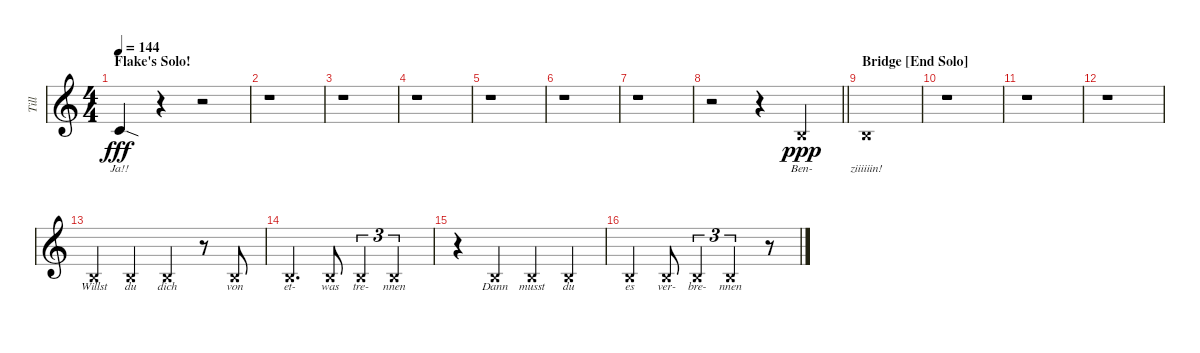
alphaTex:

\track ("Till" "Till") {instrument lead2sawtooth}
\staff {score}
\tuning (E4 B3 G3 D3 A2 E2) {hide}
\ts (4 4)
\section ("" "Flake's Solo!")
\tempo 144
\clef g2
\ks c
1.2{sod}.4{lyrics (0 "Ja!!") lyrics (1 "") lyrics (2 "") lyrics (3 "") lyrics (4 "") dy fff} r.4 r.2 |
r.1 |
r.1 |
r.1 |
r.1 |
r.1 |
r.1 |
\barLineRight lightlight
r.2 r.4 0.2{x}.4{lyrics (0 "Ben-") lyrics (1 "") lyrics (2 "") lyrics (3 "") lyrics (4 "") dy ppp} |
\section ("" "Bridge [End Solo]")
0.2{x}.1{lyrics (0 "ziiiiiin!") lyrics (1 "") lyrics (2 "") lyrics (3 "") lyrics (4 "")} |
r.1 |
r.1 |
r.1 |
0.2{x}.4{lyrics (0 "Willst") lyrics (1 "") lyrics (2 "") lyrics (3 "") lyrics (4 "")} 0.2{x}.4{lyrics (0 "du") lyrics (1 "") lyrics (2 "") lyrics (3 "") lyrics (4 "")} 0.2{x}.4{lyrics (0 "dich") lyrics (1 "") lyrics (2 "") lyrics (3 "") lyrics (4 "")} r.8 0.2{x}.8{lyrics (0 "von") lyrics (1 "") lyrics (2 "") lyrics (3 "") lyrics (4 "")} |
0.2{x}.4{d lyrics (0 "et-") lyrics (1 "") lyrics (2 "") lyrics (3 "") lyrics (4 "")} 0.2{x}.8{lyrics (0 "was") lyrics (1 "") lyrics (2 "") lyrics (3 "") lyrics (4 "")} 0.2{x}.4{tu (3 2) lyrics (0 "tre-") lyrics (1 "") lyrics (2 "") lyrics (3 "") lyrics (4 "")} 0.2{x}.2{tu (3 2) lyrics (0 "nnen") lyrics (1 "") lyrics (2 "") lyrics (3 "") lyrics (4 "")} |
r.4 0.2{x}.4{lyrics (0 "Dann") lyrics (1 "") lyrics (2 "") lyrics (3 "") lyrics (4 "")} 0.2{x}.4{lyrics (0 "musst") lyrics (1 "") lyrics (2 "") lyrics (3 "") lyrics (4 "")} 0.2{x}.4{lyrics (0 "du") lyrics (1 "") lyrics (2 "") lyrics (3 "") lyrics (4 "")} |
0.2{x}.4{lyrics (0 "es") lyrics (1 "") lyrics (2 "") lyrics (3 "") lyrics (4 "")} 0.2{x}.8{lyrics (0 "ver-") lyrics (1 "") lyrics (2 "") lyrics (3 "") lyrics (4 "")} 0.2{x}.4{tu (3 2) lyrics (0 "bre-") lyrics (1 "") lyrics (2 "") lyrics (3 "") lyrics (4 "")} 0.2{x}.2{tu (3 2) lyrics (0 "nnen") lyrics (1 "") lyrics (2 "") lyrics (3 "") lyrics (4 "")} r.8
